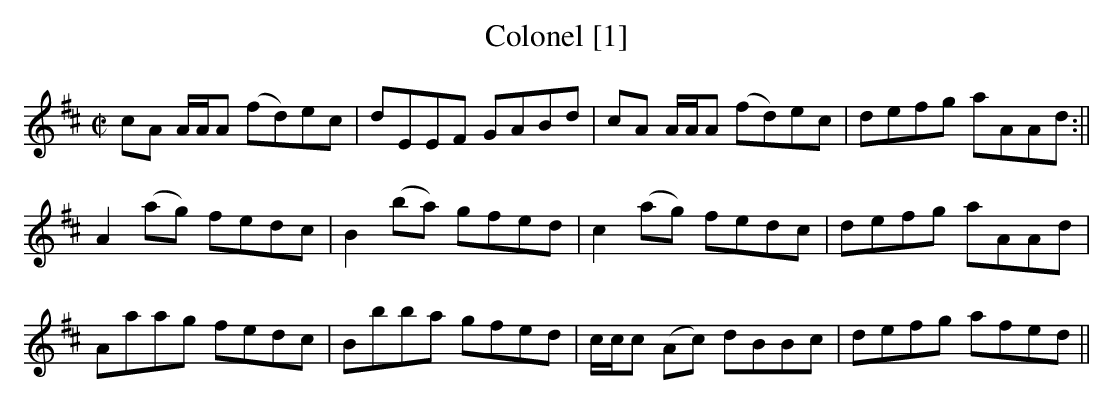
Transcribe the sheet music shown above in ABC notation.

X:1
T:Colonel [1]
M:C|
L:1/8
K:D
cA A/A/A (fd)ec | dEEF GABd | cA A/A/A (fd)ec | defg aAAd :||
A2 (ag) fedc | B2 (ba) gfed | c2 (ag) fedc | defg aAAd |
Aaag fedc | Bbba gfed | c/c/c (Ac) dBBc | defg afed ||
